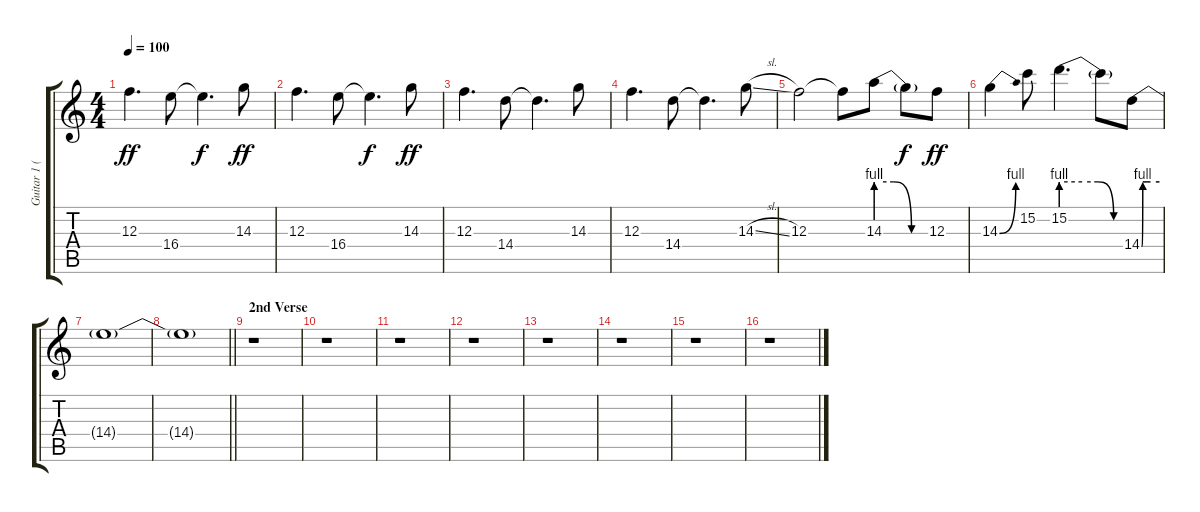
\track ("Guitar 1 (Slash)" "Guitar 1 (") {instrument overdrivenguitar}
\staff {score tabs}
\tuning (D4 A3 F3 C3 G2 D2) {hide}
\ts (4 4)
\tempo 100
\clef g2
\ks c
12.3.4{d dy ff} 16.4.8 16.4{t}.4{d dy f} 14.3.8{dy ff} |
12.3.4{d} 16.4.8 16.4{t}.4{d dy f} 14.3.8{dy ff} |
12.3.4{d} 14.4.8 14.4{t}.4{d} 14.3.8 |
12.3.4{d} 14.4.8 14.4{t}.4{d} 14.3{sl}.8 |
12.3.2 12.3{t}.8 14.3{be (custom 0 4 20 4 40 0 60 0)}.8 14.3{t}.8{dy f} 12.3.8{dy ff} |
14.3{be (bend 0 0 60 4)}.4 15.2.8 15.2{be (custom 0 4 20 4 35 4 50 0 60 0)}.4{d} 15.2{t}.8 14.4{be (custom 0 0 4 4 15 4 30 4 60 4)}.8 |
14.4{t}.1 |
\barLineRight lightlight
14.4{t}.1 |
\section ("" "2nd Verse")
r.1 |
r.1 |
r.1 |
r.1 |
r.1 |
r.1 |
r.1 |
r.1
